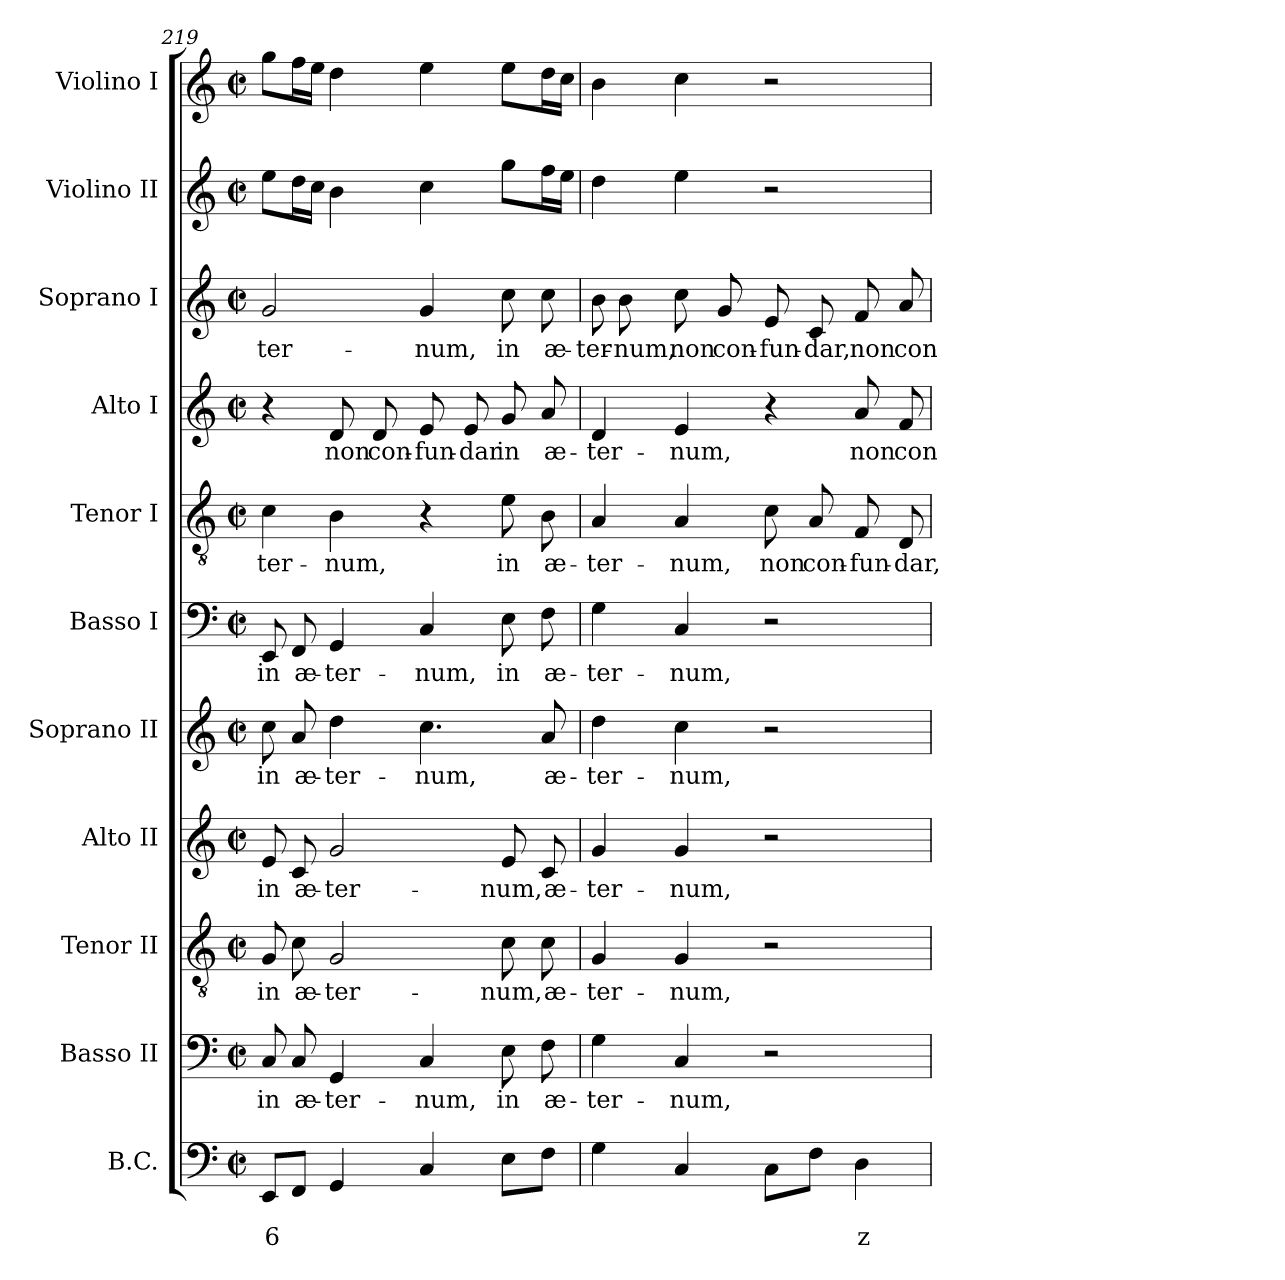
**kern	**text	**text	**kern	**text	**kern	**text	**kern	**text	**kern	**text	**kern	**text	**kern	**text	**kern	**text	**kern	**text	**kern	**kern
*part11	*part11	*part11	*part10	*part10	*part9	*part9	*part8	*part8	*part7	*part7	*part6	*part6	*part5	*part5	*part4	*part4	*part3	*part3	*part2	*part1
*staff11	*staff11	*staff11	*staff10	*staff10	*staff9	*staff9	*staff8	*staff8	*staff7	*staff7	*staff6	*staff6	*staff5	*staff5	*staff4	*staff4	*staff3	*staff3	*staff2	*staff1
*I"B.C.	*	*	*I"Basso II	*	*I"Tenor II	*	*I"Alto II	*	*I"Soprano II	*	*I"Basso I	*	*I"Tenor I	*	*I"Alto I	*	*I"Soprano I	*	*I"Violino II	*I"Violino I
*I'BC	*	*	*I'B 2	*	*I'T 2	*	*I'A 2	*	*I'S 2	*	*I'B 1	*	*I'T 1	*	*I'A 1	*	*I'S 1	*	*I'Vln. II	*I'Vln. I
*clefF4	*	*	*clefF4	*	*clefGv2	*	*clefG2	*	*clefG2	*	*clefF4	*	*clefGv2	*	*clefG2	*	*clefG2	*	*clefG2	*clefG2
*k[]	*	*	*k[]	*	*k[]	*	*k[]	*	*k[]	*	*k[]	*	*k[]	*	*k[]	*	*k[]	*	*k[]	*k[]
*C:	*	*	*C:	*	*C:	*	*C:	*	*C:	*	*C:	*	*C:	*	*C:	*	*C:	*	*C:	*C:
*M2/2	*	*	*M2/2	*	*M2/2	*	*M2/2	*	*M2/2	*	*M2/2	*	*M2/2	*	*M2/2	*	*M2/2	*	*M2/2	*M2/2
*met(c|)	*	*	*met(c|)	*	*met(c|)	*	*met(c|)	*	*met(c|)	*	*met(c|)	*	*met(c|)	*	*met(c|)	*	*met(c|)	*	*met(c|)	*met(c|)
=219	=219	=219	=219	=219	=219	=219	=219	=219	=219	=219	=219	=219	=219	=219	=219	=219	=219	=219	=219	=219
!	!	!LO:LY:b	!	!	!	!	!	!	!	!	!	!	!	!	!	!	!	!	!	!
!	!	!	!	!LO:LY:b	!	!	!	!	!	!	!	!	!	!	!	!	!	!	!	!
!	!	!	!	!	!	!LO:LY:b	!	!	!	!	!	!	!	!	!	!	!	!	!	!
!	!	!	!	!	!	!	!	!LO:LY:b	!	!	!	!	!	!	!	!	!	!	!	!
!	!	!	!	!	!	!	!	!	!	!LO:LY:b	!	!	!	!	!	!	!	!	!	!
!	!	!	!	!	!	!	!	!	!	!	!	!LO:LY:b	!	!	!	!	!	!	!	!
!	!	!	!	!	!	!	!	!	!	!	!	!	!	!LO:LY:b	!	!	!	!	!	!
!	!	!	!	!	!	!	!	!	!	!	!	!	!	!	!	!	!	!LO:LY:b	!	!
8EE/L	.	6	8C/	in	8G/	in	8e/	in	8cc\	in	8EE/	in	4c\	-ter-	4r	.	2g/	-ter-	8ee\L	8gg\L
!	!	!	!	!LO:LY:b	!	!	!	!	!	!	!	!	!	!	!	!	!	!	!	!
!	!	!	!	!	!	!LO:LY:b	!	!	!	!	!	!	!	!	!	!	!	!	!	!
!	!	!	!	!	!	!	!	!LO:LY:b	!	!	!	!	!	!	!	!	!	!	!	!
!	!	!	!	!	!	!	!	!	!	!LO:LY:b	!	!	!	!	!	!	!	!	!	!
!	!	!	!	!	!	!	!	!	!	!	!	!LO:LY:b	!	!	!	!	!	!	!	!
8FF/J	.	.	8C/	æ-	8c\	æ-	8c/	æ-	8a/	æ-	8FF/	æ-	.	.	.	.	.	.	16dd\L	16ff\L
.	.	.	.	.	.	.	.	.	.	.	.	.	.	.	.	.	.	.	16cc\JJ	16ee\JJ
!	!	!	!	!LO:LY:b	!	!	!	!	!	!	!	!	!	!	!	!	!	!	!	!
!	!	!	!	!	!	!LO:LY:b	!	!	!	!	!	!	!	!	!	!	!	!	!	!
!	!	!	!	!	!	!	!	!LO:LY:b	!	!	!	!	!	!	!	!	!	!	!	!
!	!	!	!	!	!	!	!	!	!	!LO:LY:b	!	!	!	!	!	!	!	!	!	!
!	!	!	!	!	!	!	!	!	!	!	!	!LO:LY:b	!	!	!	!	!	!	!	!
!	!	!	!	!	!	!	!	!	!	!	!	!	!	!LO:LY:b	!	!	!	!	!	!
!	!	!	!	!	!	!	!	!	!	!	!	!	!	!	!	!LO:LY:b	!	!	!	!
4GG/	.	.	4GG/	-ter-	2G/	-ter-	2g/	-ter-	4dd\	-ter-	4GG/	-ter-	4B\	-num,	8d/	non	.	.	4b\	4dd\
!	!	!	!	!	!	!	!	!	!	!	!	!	!	!	!	!LO:LY:b	!	!	!	!
.	.	.	.	.	.	.	.	.	.	.	.	.	.	.	8d/	con-	.	.	.	.
!	!	!	!	!LO:LY:b	!	!	!	!	!	!	!	!	!	!	!	!	!	!	!	!
!	!	!	!	!	!	!	!	!	!	!LO:LY:b	!	!	!	!	!	!	!	!	!	!
!	!	!	!	!	!	!	!	!	!	!	!	!LO:LY:b	!	!	!	!	!	!	!	!
!	!	!	!	!	!	!	!	!	!	!	!	!	!	!	!	!LO:LY:b	!	!	!	!
!	!	!	!	!	!	!	!	!	!	!	!	!	!	!	!	!	!	!LO:LY:b	!	!
4C/	.	.	4C/	-num,	.	.	.	.	4.cc\	-num,	4C/	-num,	4r	.	8e/	-fun-	4g/	-num,	4cc\	4ee\
!	!	!	!	!	!	!	!	!	!	!	!	!	!	!	!	!LO:LY:b	!	!	!	!
.	.	.	.	.	.	.	.	.	.	.	.	.	.	.	8e/	-dar	.	.	.	.
!	!	!	!	!LO:LY:b	!	!	!	!	!	!	!	!	!	!	!	!	!	!	!	!
!	!	!	!	!	!	!LO:LY:b	!	!	!	!	!	!	!	!	!	!	!	!	!	!
!	!	!	!	!	!	!	!	!LO:LY:b	!	!	!	!	!	!	!	!	!	!	!	!
!	!	!	!	!	!	!	!	!	!	!	!	!LO:LY:b	!	!	!	!	!	!	!	!
!	!	!	!	!	!	!	!	!	!	!	!	!	!	!LO:LY:b	!	!	!	!	!	!
!	!	!	!	!	!	!	!	!	!	!	!	!	!	!	!	!LO:LY:b	!	!	!	!
!	!	!	!	!	!	!	!	!	!	!	!	!	!	!	!	!	!	!LO:LY:b	!	!
8E\L	.	.	8E\	in	8c\	-num,	8e/	-num,	.	.	8E\	in	8e\	in	8g/	in	8cc\	in	8gg\L	8ee\L
!	!	!	!	!LO:LY:b	!	!	!	!	!	!	!	!	!	!	!	!	!	!	!	!
!	!	!	!	!	!	!LO:LY:b	!	!	!	!	!	!	!	!	!	!	!	!	!	!
!	!	!	!	!	!	!	!	!LO:LY:b	!	!	!	!	!	!	!	!	!	!	!	!
!	!	!	!	!	!	!	!	!	!	!LO:LY:b	!	!	!	!	!	!	!	!	!	!
!	!	!	!	!	!	!	!	!	!	!	!	!LO:LY:b	!	!	!	!	!	!	!	!
!	!	!	!	!	!	!	!	!	!	!	!	!	!	!LO:LY:b	!	!	!	!	!	!
!	!	!	!	!	!	!	!	!	!	!	!	!	!	!	!	!LO:LY:b	!	!	!	!
!	!	!	!	!	!	!	!	!	!	!	!	!	!	!	!	!	!	!LO:LY:b	!	!
8F\J	.	.	8F\	æ-	8c\	æ-	8c/	æ-	8a/	æ-	8F\	æ-	8B\	æ-	8a/	æ-	8cc\	æ-	16ff\L	16dd\L
.	.	.	.	.	.	.	.	.	.	.	.	.	.	.	.	.	.	.	16ee\JJ	16cc\JJ
!!LO:PB:g=z
=220	=220	=220	=220	=220	=220	=220	=220	=220	=220	=220	=220	=220	=220	=220	=220	=220	=220	=220	=220	=220
!	!	!	!	!LO:LY:b	!	!	!	!	!	!	!	!	!	!	!	!	!	!	!	!
!	!	!	!	!	!	!LO:LY:b	!	!	!	!	!	!	!	!	!	!	!	!	!	!
!	!	!	!	!	!	!	!	!LO:LY:b	!	!	!	!	!	!	!	!	!	!	!	!
!	!	!	!	!	!	!	!	!	!	!LO:LY:b	!	!	!	!	!	!	!	!	!	!
!	!	!	!	!	!	!	!	!	!	!	!	!LO:LY:b	!	!	!	!	!	!	!	!
!	!	!	!	!	!	!	!	!	!	!	!	!	!	!LO:LY:b	!	!	!	!	!	!
!	!	!	!	!	!	!	!	!	!	!	!	!	!	!	!	!LO:LY:b	!	!	!	!
!	!	!	!	!	!	!	!	!	!	!	!	!	!	!	!	!	!	!LO:LY:b	!	!
4G\	.	.	4G\	-ter-	4G/	-ter-	4g/	-ter-	4dd\	-ter-	4G\	-ter-	4A/	-ter-	4d/	-ter-	8b\	-ter-	4dd\	4b\
!	!	!	!	!	!	!	!	!	!	!	!	!	!	!	!	!	!	!LO:LY:b	!	!
.	.	.	.	.	.	.	.	.	.	.	.	.	.	.	.	.	8b\	-num,	.	.
!	!	!	!	!LO:LY:b	!	!	!	!	!	!	!	!	!	!	!	!	!	!	!	!
!	!	!	!	!	!	!LO:LY:b	!	!	!	!	!	!	!	!	!	!	!	!	!	!
!	!	!	!	!	!	!	!	!LO:LY:b	!	!	!	!	!	!	!	!	!	!	!	!
!	!	!	!	!	!	!	!	!	!	!LO:LY:b	!	!	!	!	!	!	!	!	!	!
!	!	!	!	!	!	!	!	!	!	!	!	!LO:LY:b	!	!	!	!	!	!	!	!
!	!	!	!	!	!	!	!	!	!	!	!	!	!	!LO:LY:b	!	!	!	!	!	!
!	!	!	!	!	!	!	!	!	!	!	!	!	!	!	!	!LO:LY:b	!	!	!	!
!	!	!	!	!	!	!	!	!	!	!	!	!	!	!	!	!	!	!LO:LY:b	!	!
4C/	.	.	4C/	-num,	4G/	-num,	4g/	-num,	4cc\	-num,	4C/	-num,	4A/	-num,	4e/	-num,	8cc\	non	4ee\	4cc\
!	!	!	!	!	!	!	!	!	!	!	!	!	!	!	!	!	!	!LO:LY:b	!	!
.	.	.	.	.	.	.	.	.	.	.	.	.	.	.	.	.	8g/	con-	.	.
!	!	!	!	!	!	!	!	!	!	!	!	!	!	!LO:LY:b	!	!	!	!	!	!
!	!	!	!	!	!	!	!	!	!	!	!	!	!	!	!	!	!	!LO:LY:b	!	!
8C\L	.	.	2r	.	2r	.	2r	.	2r	.	2r	.	8c\	non	4r	.	8e/	-fun-	2r	2r
!	!	!	!	!	!	!	!	!	!	!	!	!	!	!LO:LY:b	!	!	!	!	!	!
!	!	!	!	!	!	!	!	!	!	!	!	!	!	!	!	!	!	!LO:LY:b	!	!
8F\J	.	.	.	.	.	.	.	.	.	.	.	.	8A/	con-	.	.	8c/	-dar,	.	.
!	!	!LO:LY:b	!	!	!	!	!	!	!	!	!	!	!	!	!	!	!	!	!	!
!	!	!	!	!	!	!	!	!	!	!	!	!	!	!LO:LY:b	!	!	!	!	!	!
!	!	!	!	!	!	!	!	!	!	!	!	!	!	!	!	!LO:LY:b	!	!	!	!
!	!	!	!	!	!	!	!	!	!	!	!	!	!	!	!	!	!	!LO:LY:b	!	!
4D\	.	z	.	.	.	.	.	.	.	.	.	.	8F/	-fun-	8a/	non	8f/	non	.	.
!	!	!	!	!	!	!	!	!	!	!	!	!	!	!LO:LY:b	!	!	!	!	!	!
!	!	!	!	!	!	!	!	!	!	!	!	!	!	!	!	!LO:LY:b	!	!	!	!
!	!	!	!	!	!	!	!	!	!	!	!	!	!	!	!	!	!	!LO:LY:b	!	!
.	.	.	.	.	.	.	.	.	.	.	.	.	8D/	-dar,	8f/	con-	8a/	con-	.	.
=	=	=	=	=	=	=	=	=	=	=	=	=	=	=	=	=	=	=	=	=
*-	*-	*-	*-	*-	*-	*-	*-	*-	*-	*-	*-	*-	*-	*-	*-	*-	*-	*-	*-	*-
